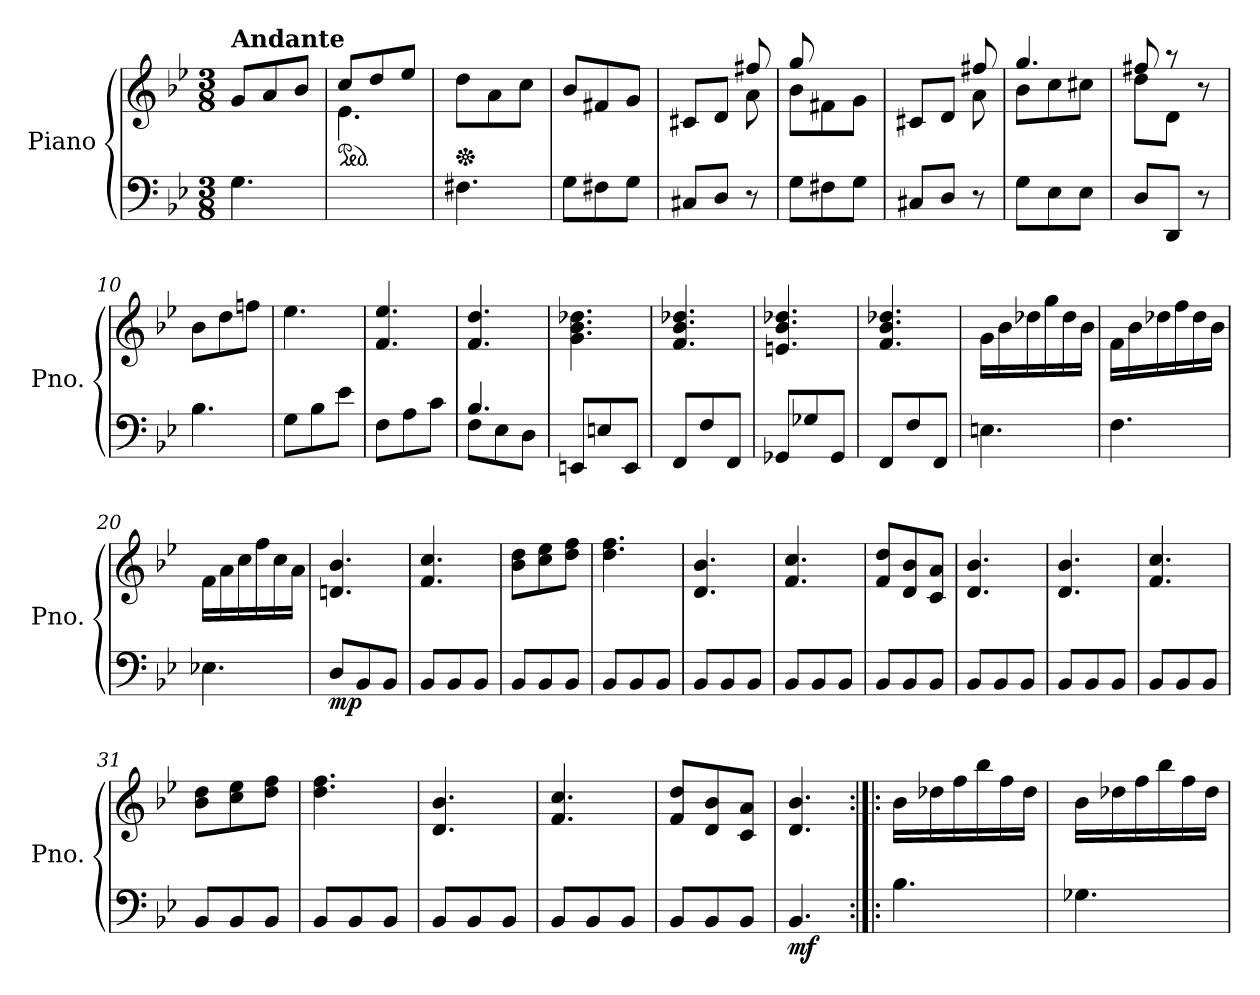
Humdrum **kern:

**kern	**kern	**dynam
*part1	*part1	*part1
*staff2	*staff1	*staff1/2
*I"Piano	*	*
*I'Pno.	*	*
*clefF4	*clefG2	*
*k[b-e-]	*k[b-e-]	*
*M3/8	*M3/8	*
*MM71	*MM71	*
=1	=1	=1
!	!LO:TX:a:B:t=Andante	!
4.G\	8g/L	.
.	8a/	.
.	8b-/J	.
=2	=2	=2
*	*^	*
*	*ped	*	*
4.ryy	8cc/L	4.e-\	.
.	8dd/	.	.
.	8ee-/J	.	.
*	*v	*v	*
=3	=3	=3
*	*Xped	*
4.F#X\	8dd\L	.
.	8a\	.
.	8cc\J	.
=4	=4	=4
8G\L	8b-/L	.
8F#X\	8f#X/	.
8G\J	8g/J	.
=5	=5	=5
*	*^	*
8C#X/L	8c#X/L	4ryy	.
8D/J	8d/J	.	.
8r	8a\	8ff#X/	.
=6	=6	=6	=6
8G\L	8b-\L	8gg/	.
8F#X\	8f#X\	4ryy	.
8G\J	8g\J	.	.
=7	=7	=7	=7
8C#X/L	8c#X/L	4ryy	.
8D/J	8d/J	.	.
8r	8a\	8ff#X/	.
!!LO:LB:g=z	!!
=8	=8	=8	=8
8G\L	8b-\L	4.gg/	.
8E-\	8cc\	.	.
8E-\J	8cc#X\J	.	.
=9	=9	=9	=9
8D/L	8ff#X/	8dd\L	.
8DD/J	8r	8d\J	.
8r	8r	8ryy	.
*	*v	*v	*
=10	=10	=10
4.B-\	8b-\L	.
.	8dd\	.
.	8ffn\J	.
=11	=11	=11
8G\L	4.ee-\	.
8B-\	.	.
8e-\J	.	.
=12	=12	=12
8F\L	4.f/ 4.ee-/	.
8A\	.	.
8c\J	.	.
=13	=13	=13
*^	*	*
8F\L	4.B-/	4.f/ 4.dd/	.
8E-\	.	.	.
8D\J	.	.	.
*v	*v	*	*
=14	=14	=14
8EEn/L	4.g\ 4.b-\ 4.dd-X\	.
8En/	.	.
8EE/J	.	.
=15	=15	=15
8FF/L	4.f/ 4.b-/ 4.dd-X/	.
8F/	.	.
8FF/J	.	.
!!LO:LB:g=z
=16	=16	=16
8GG-X/L	4.en/ 4.b-/ 4.dd-X/	.
8G-X/	.	.
8GG-/J	.	.
=17	=17	=17
8FF/L	4.f/ 4.b-/ 4.dd-X/	.
8F/	.	.
8FF/J	.	.
=18	=18	=18
4.En\	16g\LL	.
.	16b-\	.
.	16dd-X\	.
.	16gg\	.
.	16dd-\	.
.	16b-\JJ	.
=19	=19	=19
4.F\	16f\LL	.
.	16b-\	.
.	16dd-X\	.
.	16ff\	.
.	16dd-\	.
.	16b-\JJ	.
=20	=20	=20
4.E-X\	16f\LL	.
.	16a\	.
.	16cc\	.
.	16ff\	.
.	16cc\	.
.	16a\JJ	.
=21	=21	=21
!	!	!LO:DY:b=2
8D/L	4.dn/ 4.b-/	mp
8BB-/	.	.
8BB-/J	.	.
=22	=22	=22
8BB-/L	4.f/ 4.cc/	.
8BB-/	.	.
8BB-/J	.	.
!!LO:LB:g=z
=23	=23	=23
8BB-/L	8b-\ 8dd\L	.
8BB-/	8cc\ 8ee-\	.
8BB-/J	8dd\ 8ff\J	.
=24	=24	=24
8BB-/L	4.dd\ 4.ff\	.
8BB-/	.	.
8BB-/J	.	.
=25	=25	=25
8BB-/L	4.d/ 4.b-/	.
8BB-/	.	.
8BB-/J	.	.
=26	=26	=26
8BB-/L	4.f/ 4.cc/	.
8BB-/	.	.
8BB-/J	.	.
=27	=27	=27
8BB-/L	8f/ 8dd/L	.
8BB-/	8d/ 8b-/	.
8BB-/J	8c/ 8a/J	.
=28	=28	=28
8BB-/L	4.d/ 4.b-/	.
8BB-/	.	.
8BB-/J	.	.
=29	=29	=29
8BB-/L	4.d/ 4.b-/	.
8BB-/	.	.
8BB-/J	.	.
=30	=30	=30
8BB-/L	4.f/ 4.cc/	.
8BB-/	.	.
8BB-/J	.	.
!!LO:LB:g=z
=31	=31	=31
8BB-/L	8b-\ 8dd\L	.
8BB-/	8cc\ 8ee-\	.
8BB-/J	8dd\ 8ff\J	.
=32	=32	=32
8BB-/L	4.dd\ 4.ff\	.
8BB-/	.	.
8BB-/J	.	.
=33	=33	=33
8BB-/L	4.d/ 4.b-/	.
8BB-/	.	.
8BB-/J	.	.
=34	=34	=34
8BB-/L	4.f/ 4.cc/	.
8BB-/	.	.
8BB-/J	.	.
=35	=35	=35
8BB-/L	8f/ 8dd/L	.
8BB-/	8d/ 8b-/	.
8BB-/J	8c/ 8a/J	.
=36	=36	=36
!	!	!LO:DY:b=2
4.BB-/	4.d/ 4.b-/	mf
=37:|!|:	=37:|!|:	=37:|!|:
4.B-\	16b-\LL	.
.	16dd-X\	.
.	16ff\	.
.	16bb-\	.
.	16ff\	.
.	16dd-\JJ	.
=38	=38	=38
4.G-X\	16b-\LL	.
.	16dd-X\	.
.	16ff\	.
.	16bb-\	.
.	16ff\	.
.	16dd-\JJ	.
=	=	=
*-	*-	*-
